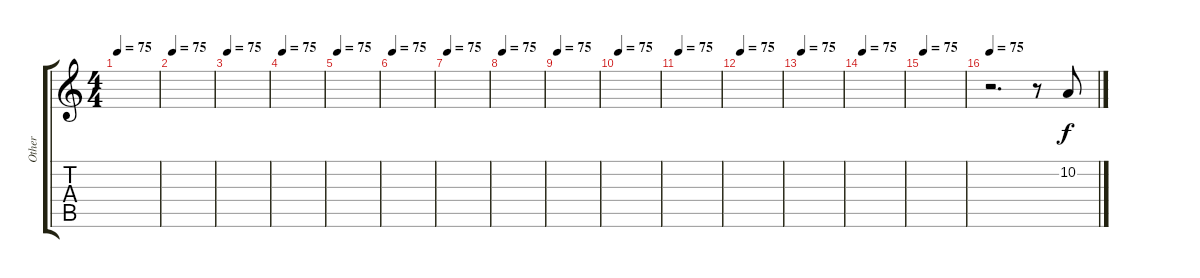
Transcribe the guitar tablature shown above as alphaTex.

\track ("Other" "Other") {instrument acousticgrandpiano}
\staff {score tabs}
\tuning (E4 B3 G3 D3 A2 E2) {hide}
\ts (4 4)
\tempo 75
\clef g2
\ks c
|
\tempo 75
|
\tempo 75
|
\tempo 75
|
\tempo 75
|
\tempo 75
|
\tempo 75
|
\tempo 75
|
\tempo 75
|
\tempo 75
|
\tempo 75
|
\tempo 75
|
\tempo 75
|
\tempo 75
|
\tempo 75
|
\tempo 75
r.2{d} r.8 10.2.8
